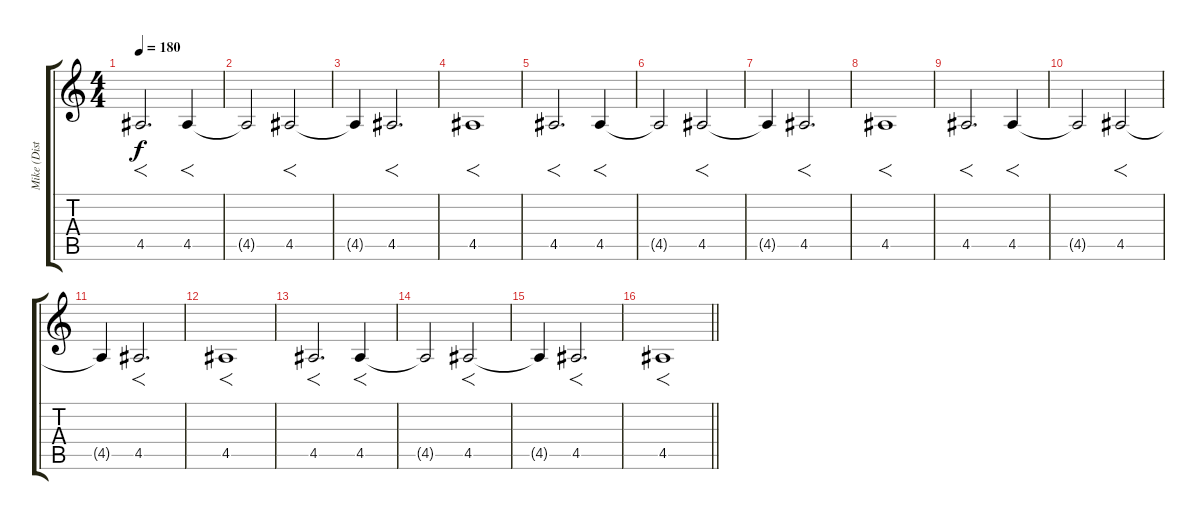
\track ("Mike (Distortion)" "Mike (Dist") {instrument distortionguitar}
\staff {score tabs}
\tuning (Db4 Ab3 E3 B2 Gb2 Db2) {hide}
\ts (4 4)
\tempo 180
\clef g2
\ks c
4.5.2{f d dy f volume 9} 4.5.4{f} |
4.5{t}.2 4.5.2{f} |
4.5{t}.4 4.5.2{f d} |
4.5.1{f} |
4.5.2{f d} 4.5.4{f} |
4.5{t}.2 4.5.2{f} |
4.5{t}.4 4.5.2{f d} |
4.5.1{f} |
4.5.2{f d} 4.5.4{f} |
4.5{t}.2 4.5.2{f} |
4.5{t}.4 4.5.2{f d} |
4.5.1{f} |
4.5.2{f d} 4.5.4{f} |
4.5{t}.2 4.5.2{f} |
4.5{t}.4 4.5.2{f d} |
\barLineRight lightlight
4.5.1{f}
